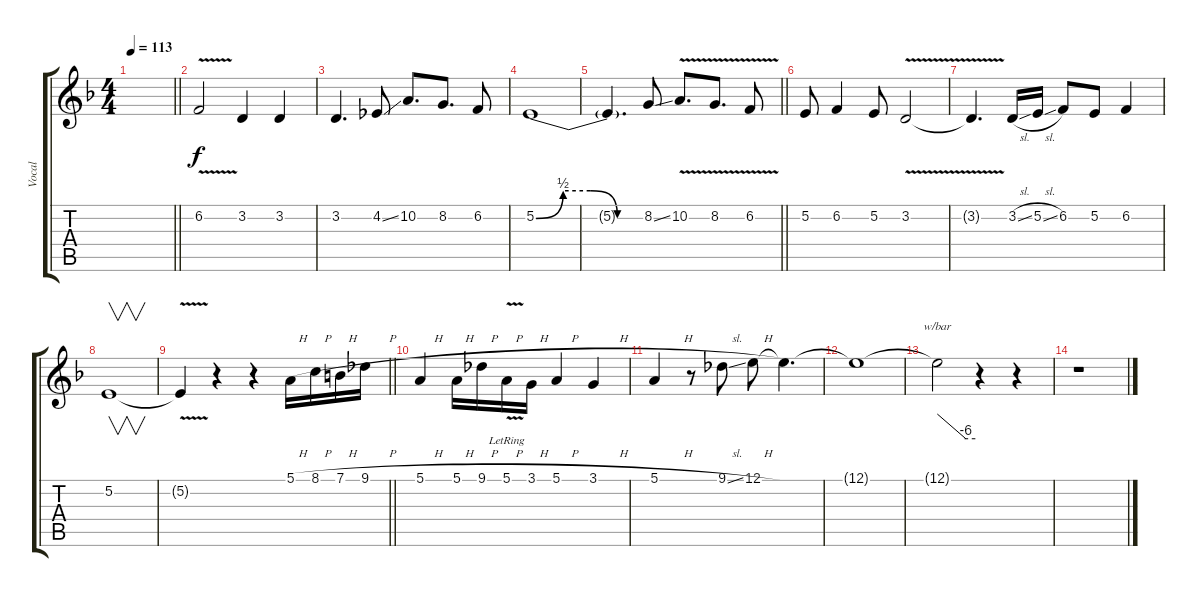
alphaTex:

\track ("Vocal" "Vocal") {instrument flute}
\staff {score tabs}
\tuning (E4 B3 G3 D3 A2 E2) {hide}
\ts (4 4)
\tempo 113
\clef g2
\barLineRight lightlight
\ks dminor
|
\section ("" "")
6.2{v}.2 3.2.4 3.2.4 |
3.2.4{d} 4.2{ss}.8 10.2.8{d} 8.2.8{d} 6.2.8 |
5.2{be (custom 0 0 15 2 30 2 45 0 60 0)}.1 |
\barLineRight lightlight
5.2{t}.4{d} 8.2{ss}.8 10.2{v}.8{d} 8.2{v}.8{d} 6.2{v}.8 |
\section ("" "")
5.2.8 6.2.4 5.2.8 3.2{v}.2 |
3.2{t}.4{d} 3.2{sl}.16 5.2{sl}.16 6.2.8 5.2.8 6.2.4 |
5.2.1{v} |
\barLineRight lightlight
5.2{v t}.4 r.4 r.4 5.1{h}.16 8.1{h}.16 7.1{h}.16 9.1{h}.16 |
\section ("" "")
5.1{h}.4 5.1{h}.16 9.1{h}.16 5.1{v h lr}.16 3.1{h}.16 5.1{h}.4 3.1{h}.4 |
5.1{h}.4 r.8 9.1{sl}.8 12.1{h}.8 12.1{t}.4{d} |
12.1{t}.1 |
12.1{t}.2{tbe (custom default 0 0 45 -24 60 -24)} r.4 r.4 |
r.1
